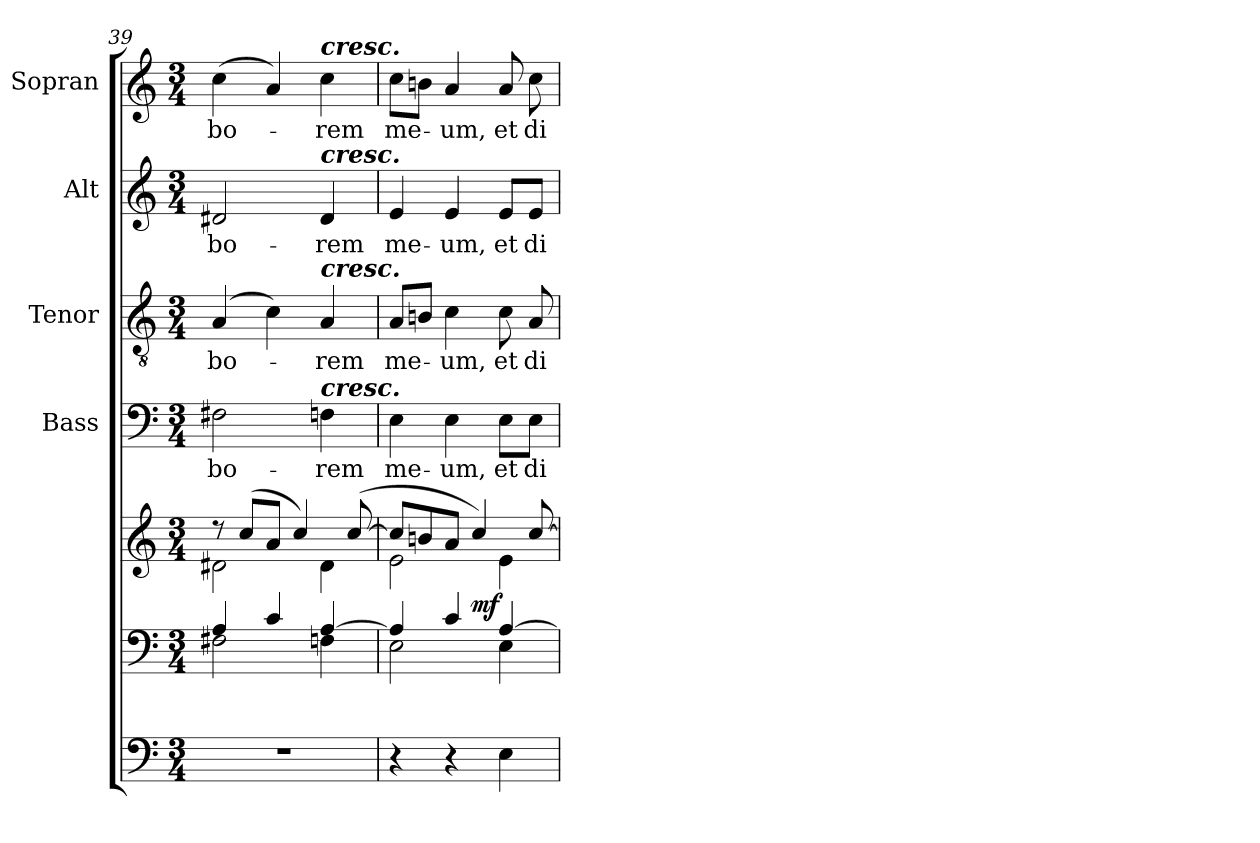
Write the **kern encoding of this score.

**kern	**kern	**kern	**dynam	**kern	**text	**kern	**text	**kern	**text	**kern	**text
*part6	*part5	*part5	*part5	*part4	*part4	*part3	*part3	*part2	*part2	*part1	*part1
*staff7	*staff6	*staff5	*staff5/6	*staff4	*staff4	*staff3	*staff3	*staff2	*staff2	*staff1	*staff1
*	*	*	*	*I"Bass	*	*I"Tenor	*	*I"Alt	*	*I"Sopran	*
*	*	*	*	*I'B.	*	*I'T.	*	*I'A.	*	*I'S.	*
*clefF4	*clefF4	*clefG2	*	*clefF4	*	*clefGv2	*	*clefG2	*	*clefG2	*
*k[]	*k[]	*k[]	*	*k[]	*	*k[]	*	*k[]	*	*k[]	*
*C:	*C:	*C:	*	*C:	*	*C:	*	*C:	*	*C:	*
*M3/4	*M3/4	*M3/4	*	*M3/4	*	*M3/4	*	*M3/4	*	*M3/4	*
=39	=39	=39	=39	=39	=39	=39	=39	=39	=39	=39	=39
*	*^	*^	*	*	*	*	*	*	*	*	*
!	!	!	!	!	!	!	!LO:LY:b	!	!LO:LY:b	!	!LO:LY:b	!	!LO:LY:b
2.r	4A/	2F#X\	8r	2d#X\	.	2F#X\	-bo-	(4A/	-bo-	2d#X/	-bo-	(>4cc\	-bo-
.	.	.	(>8cc/L	.	.	.	.	.	.	.	.	.	.
.	4c/	.	8a/J	.	.	.	.	4c\)	.	.	.	4a/)	.
.	.	.	4cc/)	.	.	.	.	.	.	.	.	.	.
!	!	!	!	!	!	!	!	!	!	!	!	!LO:TX:a:Bi:t=cresc.	!
!	!	!	!	!	!	!	!	!	!	!LO:TX:a:Bi:t=cresc.	!	!	!
!	!	!	!	!	!	!	!	!LO:TX:a:Bi:t=cresc.	!	!	!	!	!
!	!	!	!	!	!	!LO:TX:a:Bi:t=cresc.	!	!	!	!	!	!	!
!	!	!	!	!	!	!	!LO:LY:b	!	!LO:LY:b	!	!LO:LY:b	!	!LO:LY:b
.	[>4A/	4Fn\	.	4d#\	.	4Fn\	-rem	4A/	-rem	4d#/	-rem	4cc\	-rem
.	.	.	([>8cc/	.	.	.	.	.	.	.	.	.	.
=40	=40	=40	=40	=40	=40	=40	=40	=40	=40	=40	=40	=40	=40
!	!	!	!	!	!	!	!LO:LY:b	!	!LO:LY:b	!	!LO:LY:b	!	!LO:LY:b
4r	4A/]	2E\	8cc/L]	2e\	.	4E\	me-	8A/L	me-	4e/	me-	8cc\L	me-
.	.	.	8bn/	.	.	.	.	8Bn/J	.	.	.	8bn\J	.
!	!	!	!	!	!	!	!LO:LY:b	!	!LO:LY:b	!	!LO:LY:b	!	!LO:LY:b
4r	4c/	.	8a/J	.	.	4E\	-um,	4c\	-um,	4e/	-um,	4a/	-um,
!	!	!	!	!	!LO:DY:b	!	!	!	!	!	!	!	!
.	.	.	4cc/)	.	mf	.	.	.	.	.	.	.	.
!	!	!	!	!	!	!	!LO:LY:b	!	!LO:LY:b	!	!LO:LY:b	!	!LO:LY:b
4E\	[>4A/	4E\	.	4e\	.	8E\L	et	8c\	et	8e/L	et	8a/	et
!	!	!	!	!	!	!	!LO:LY:b	!	!LO:LY:b	!	!LO:LY:b	!	!LO:LY:b
.	.	.	[>8cc/	.	.	8E\J	di-	8A/	di-	8e/J	di-	8cc\	di-
*	*v	*v	*	*	*	*	*	*	*	*	*	*	*
*	*	*v	*v	*	*	*	*	*	*	*	*	*
=	=	=	=	=	=	=	=	=	=	=	=
*-	*-	*-	*-	*-	*-	*-	*-	*-	*-	*-	*-
